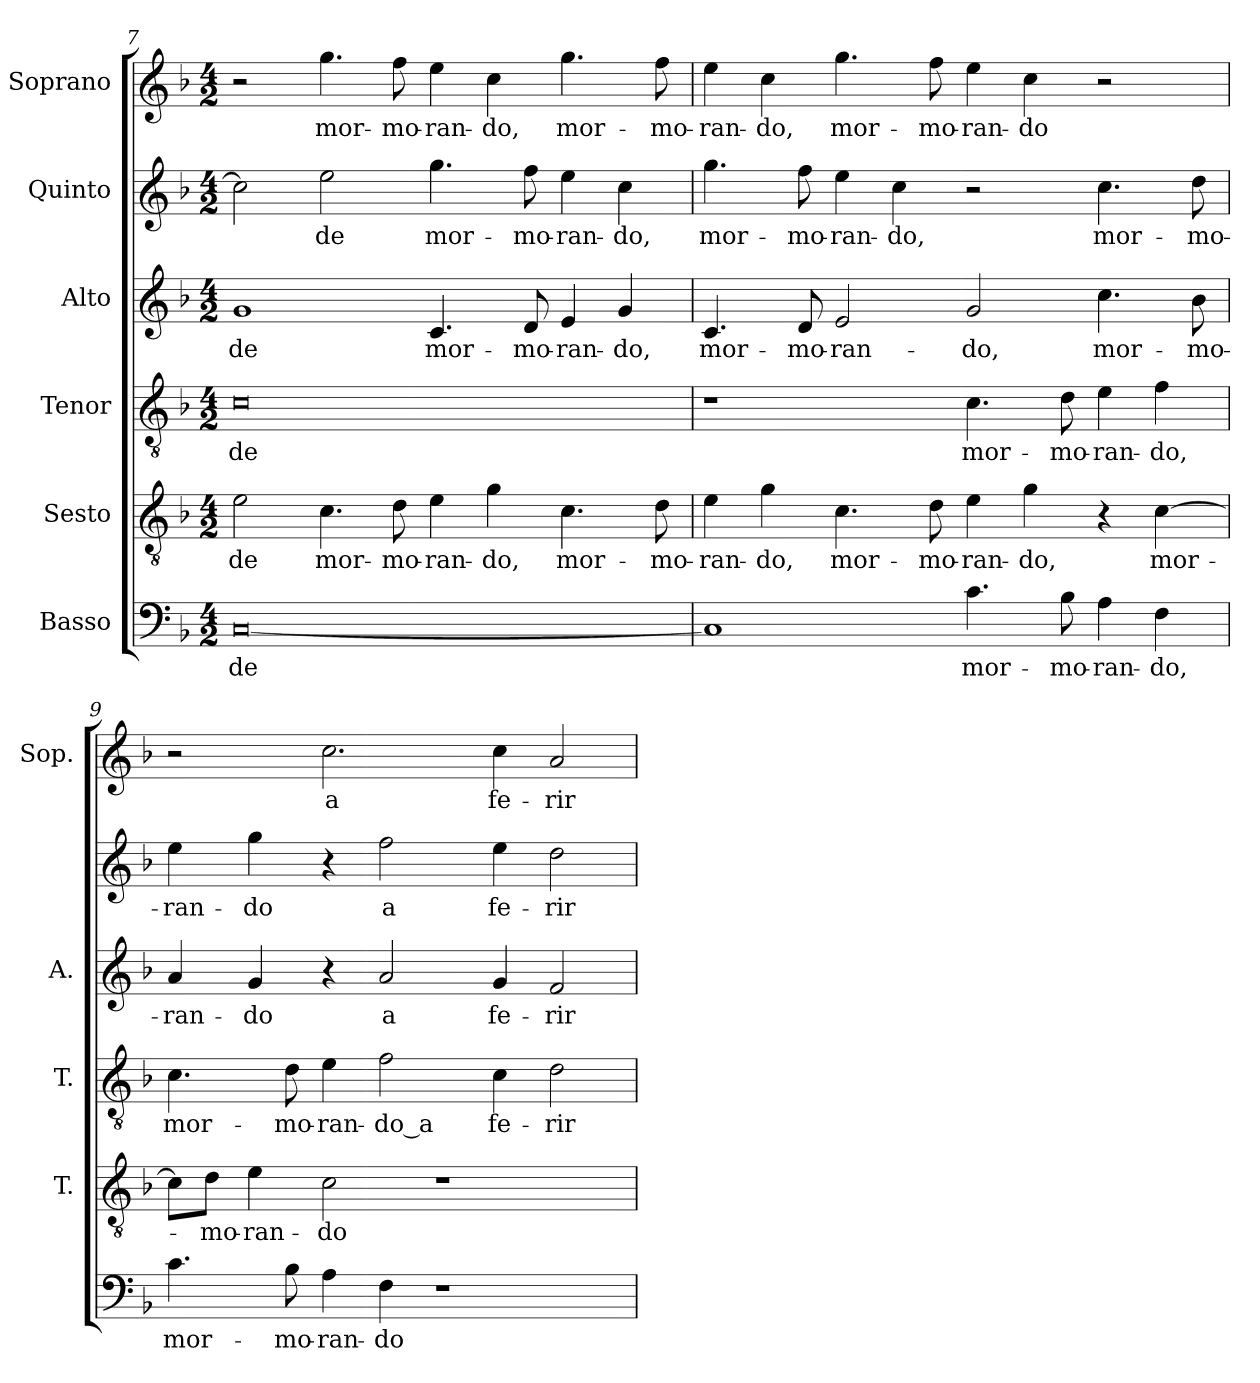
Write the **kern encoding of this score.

**kern	**text	**kern	**text	**kern	**text	**kern	**text	**kern	**text	**kern	**text
*part6	*part6	*part5	*part5	*part4	*part4	*part3	*part3	*part2	*part2	*part1	*part1
*staff6	*staff6	*staff5	*staff5	*staff4	*staff4	*staff3	*staff3	*staff2	*staff2	*staff1	*staff1
*I"Basso	*	*I"Sesto	*	*I"Tenor	*	*I"Alto	*	*I"Quinto	*	*I"Soprano	*
*	*	*I'T.	*	*I'T.	*	*I'A.	*	*	*	*I'Sop.	*
!!LO:LB:g=z
*clefF4	*	*clefGv2	*	*clefGv2	*	*clefG2	*	*clefG2	*	*clefG2	*
*	*	*ITrd7c12	*	*ITrd7c12	*	*	*	*	*	*	*
*k[b-]	*	*k[b-]	*	*k[b-]	*	*k[b-]	*	*k[b-]	*	*k[b-]	*
*F:	*	*F:	*	*F:	*	*F:	*	*F:	*	*F:	*
*M4/2	*	*M4/2	*	*M4/2	*	*M4/2	*	*M4/2	*	*M4/2	*
=7	=7	=7	=7	=7	=7	=7	=7	=7	=7	=7	=7
!	!LO:LY:b:color=#000000	!	!	!	!	!	!	!	!	!	!
!	!	!	!LO:LY:b:color=#000000	!	!	!	!	!	!	!	!
!	!	!	!	!	!LO:LY:b:color=#000000	!	!	!	!	!	!
!	!	!	!	!	!	!	!LO:LY:b:color=#000000	!	!	!	!
[0Ci	-de	2Ei\	-de	0Ci	-de	1gi	-de	2cci\]	.	2r	.
!	!	!	!LO:LY:b:color=#000000	!	!	!	!	!	!	!	!
!	!	!	!	!	!	!	!	!	!LO:LY:b:color=#000000	!	!
!	!	!	!	!	!	!	!	!	!	!	!LO:LY:b:color=#000000
.	.	4.Ci\	mor-	.	.	.	.	2eei\	-de	4.ggi\	mor-
!	!	!	!LO:LY:b:color=#000000	!	!	!	!	!	!	!	!
!	!	!	!	!	!	!	!	!	!	!	!LO:LY:b:color=#000000
.	.	8Di\	-mo-	.	.	.	.	.	.	8ffi\	-mo-
!	!	!	!LO:LY:b:color=#000000	!	!	!	!	!	!	!	!
!	!	!	!	!	!	!	!LO:LY:b:color=#000000	!	!	!	!
!	!	!	!	!	!	!	!	!	!LO:LY:b:color=#000000	!	!
!	!	!	!	!	!	!	!	!	!	!	!LO:LY:b:color=#000000
.	.	4Ei\	-ran-	.	.	4.ci/	mor-	4.ggi\	mor-	4eei\	-ran-
!	!	!	!LO:LY:b:color=#000000	!	!	!	!	!	!	!	!
!	!	!	!	!	!	!	!	!	!	!	!LO:LY:b:color=#000000
.	.	4Gi\	-do,	.	.	.	.	.	.	4cci\	-do,
!	!	!	!	!	!	!	!LO:LY:b:color=#000000	!	!	!	!
!	!	!	!	!	!	!	!	!	!LO:LY:b:color=#000000	!	!
.	.	.	.	.	.	8di/	-mo-	8ffi\	-mo-	.	.
!	!	!	!LO:LY:b:color=#000000	!	!	!	!	!	!	!	!
!	!	!	!	!	!	!	!LO:LY:b:color=#000000	!	!	!	!
!	!	!	!	!	!	!	!	!	!LO:LY:b:color=#000000	!	!
!	!	!	!	!	!	!	!	!	!	!	!LO:LY:b:color=#000000
.	.	4.Ci\	mor-	.	.	4ei/	-ran-	4eei\	-ran-	4.ggi\	mor-
!	!	!	!	!	!	!	!LO:LY:b:color=#000000	!	!	!	!
!	!	!	!	!	!	!	!	!	!LO:LY:b:color=#000000	!	!
.	.	.	.	.	.	4gi/	-do,	4cci\	-do,	.	.
!	!	!	!LO:LY:b:color=#000000	!	!	!	!	!	!	!	!
!	!	!	!	!	!	!	!	!	!	!	!LO:LY:b:color=#000000
.	.	8Di\	-mo-	.	.	.	.	.	.	8ffi\	-mo-
=8	=8	=8	=8	=8	=8	=8	=8	=8	=8	=8	=8
!	!	!	!LO:LY:b:color=#000000	!	!	!	!	!	!	!	!
!	!	!	!	!	!	!	!LO:LY:b:color=#000000	!	!	!	!
!	!	!	!	!	!	!	!	!	!LO:LY:b:color=#000000	!	!
!	!	!	!	!	!	!	!	!	!	!	!LO:LY:b:color=#000000
1Ci]	.	4Ei\	-ran-	1r	.	4.ci/	mor-	4.ggi\	mor-	4eei\	-ran-
!	!	!	!LO:LY:b:color=#000000	!	!	!	!	!	!	!	!
!	!	!	!	!	!	!	!	!	!	!	!LO:LY:b:color=#000000
.	.	4Gi\	-do,	.	.	.	.	.	.	4cci\	-do,
!	!	!	!	!	!	!	!LO:LY:b:color=#000000	!	!	!	!
!	!	!	!	!	!	!	!	!	!LO:LY:b:color=#000000	!	!
.	.	.	.	.	.	8di/	-mo-	8ffi\	-mo-	.	.
!	!	!	!LO:LY:b:color=#000000	!	!	!	!	!	!	!	!
!	!	!	!	!	!	!	!LO:LY:b:color=#000000	!	!	!	!
!	!	!	!	!	!	!	!	!	!LO:LY:b:color=#000000	!	!
!	!	!	!	!	!	!	!	!	!	!	!LO:LY:b:color=#000000
.	.	4.Ci\	mor-	.	.	2ei/	-ran-	4eei\	-ran-	4.ggi\	mor-
!	!	!	!	!	!	!	!	!	!LO:LY:b:color=#000000	!	!
.	.	.	.	.	.	.	.	4cci\	-do,	.	.
!	!	!	!LO:LY:b:color=#000000	!	!	!	!	!	!	!	!
!	!	!	!	!	!	!	!	!	!	!	!LO:LY:b:color=#000000
.	.	8Di\	-mo-	.	.	.	.	.	.	8ffi\	-mo-
!	!LO:LY:b:color=#000000	!	!	!	!	!	!	!	!	!	!
!	!	!	!LO:LY:b:color=#000000	!	!	!	!	!	!	!	!
!	!	!	!	!	!LO:LY:b:color=#000000	!	!	!	!	!	!
!	!	!	!	!	!	!	!LO:LY:b:color=#000000	!	!	!	!
!	!	!	!	!	!	!	!	!	!	!	!LO:LY:b:color=#000000
4.ci\	mor-	4Ei\	-ran-	4.Ci\	mor-	2gi/	-do,	2r	.	4eei\	-ran-
!	!	!	!LO:LY:b:color=#000000	!	!	!	!	!	!	!	!
!	!	!	!	!	!	!	!	!	!	!	!LO:LY:b:color=#000000
.	.	4Gi\	-do,	.	.	.	.	.	.	4cci\	-do
!	!LO:LY:b:color=#000000	!	!	!	!	!	!	!	!	!	!
!	!	!	!	!	!LO:LY:b:color=#000000	!	!	!	!	!	!
8B-i\	-mo-	.	.	8Di\	-mo-	.	.	.	.	.	.
!	!LO:LY:b:color=#000000	!	!	!	!	!	!	!	!	!	!
!	!	!	!	!	!LO:LY:b:color=#000000	!	!	!	!	!	!
!	!	!	!	!	!	!	!LO:LY:b:color=#000000	!	!	!	!
!	!	!	!	!	!	!	!	!	!LO:LY:b:color=#000000	!	!
4Ai\	-ran-	4r	.	4Ei\	-ran-	4.cci\	mor-	4.cci\	mor-	2r	.
!	!LO:LY:b:color=#000000	!	!	!	!	!	!	!	!	!	!
!	!	!	!LO:LY:b:color=#000000	!	!	!	!	!	!	!	!
!	!	!	!	!	!LO:LY:b:color=#000000	!	!	!	!	!	!
4Fi\	-do,	[4Ci\	mor-	4Fi\	-do,	.	.	.	.	.	.
!	!	!	!	!	!	!	!LO:LY:b:color=#000000	!	!	!	!
!	!	!	!	!	!	!	!	!	!LO:LY:b:color=#000000	!	!
.	.	.	.	.	.	8b-i\	-mo-	8ddi\	-mo-	.	.
=9	=9	=9	=9	=9	=9	=9	=9	=9	=9	=9	=9
!	!LO:LY:b:color=#000000	!	!	!	!	!	!	!	!	!	!
!	!	!	!	!	!LO:LY:b:color=#000000	!	!	!	!	!	!
!	!	!	!	!	!	!	!LO:LY:b:color=#000000	!	!	!	!
!	!	!	!	!	!	!	!	!	!LO:LY:b:color=#000000	!	!
4.ci\	mor-	8Ci\L]	.	4.Ci\	mor-	4ai/	-ran-	4eei\	-ran-	2r	.
!	!	!	!LO:LY:b:color=#000000	!	!	!	!	!	!	!	!
.	.	8Di\J	-mo-	.	.	.	.	.	.	.	.
!	!	!	!LO:LY:b:color=#000000	!	!	!	!	!	!	!	!
!	!	!	!	!	!	!	!LO:LY:b:color=#000000	!	!	!	!
!	!	!	!	!	!	!	!	!	!LO:LY:b:color=#000000	!	!
.	.	4Ei\	-ran-	.	.	4gi/	-do	4ggi\	-do	.	.
!	!LO:LY:b:color=#000000	!	!	!	!	!	!	!	!	!	!
!	!	!	!	!	!LO:LY:b:color=#000000	!	!	!	!	!	!
8B-i\	-mo-	.	.	8Di\	-mo-	.	.	.	.	.	.
!	!LO:LY:b:color=#000000	!	!	!	!	!	!	!	!	!	!
!	!	!	!LO:LY:b:color=#000000	!	!	!	!	!	!	!	!
!	!	!	!	!	!LO:LY:b:color=#000000	!	!	!	!	!	!
!	!	!	!	!	!	!	!	!	!	!	!LO:LY:b:color=#000000
4Ai\	-ran-	2Ci\	-do	4Ei\	-ran-	4r	.	4r	.	2.cci\	a
!	!LO:LY:b:color=#000000	!	!	!	!	!	!	!	!	!	!
!	!	!	!	!	!LO:LY:b:color=#000000	!	!	!	!	!	!
!	!	!	!	!	!	!	!LO:LY:b:color=#000000	!	!	!	!
!	!	!	!	!	!	!	!	!	!LO:LY:b:color=#000000	!	!
4Fi\	-do	.	.	2Fi\	-do_a	2ai/	a	2ffi\	a	.	.
1r	.	1r	.	.	.	.	.	.	.	.	.
!	!	!	!	!	!LO:LY:b:color=#000000	!	!	!	!	!	!
!	!	!	!	!	!	!	!LO:LY:b:color=#000000	!	!	!	!
!	!	!	!	!	!	!	!	!	!LO:LY:b:color=#000000	!	!
!	!	!	!	!	!	!	!	!	!	!	!LO:LY:b:color=#000000
.	.	.	.	4Ci\	fe-	4gi/	fe-	4eei\	fe-	4cci\	fe-
!	!	!	!	!	!LO:LY:b:color=#000000	!	!	!	!	!	!
!	!	!	!	!	!	!	!LO:LY:b:color=#000000	!	!	!	!
!	!	!	!	!	!	!	!	!	!LO:LY:b:color=#000000	!	!
!	!	!	!	!	!	!	!	!	!	!	!LO:LY:b:color=#000000
.	.	.	.	2Di\	-rir	2fi/	-rir	2ddi\	-rir	2ai/	-rir
=	=	=	=	=	=	=	=	=	=	=	=
*-	*-	*-	*-	*-	*-	*-	*-	*-	*-	*-	*-
